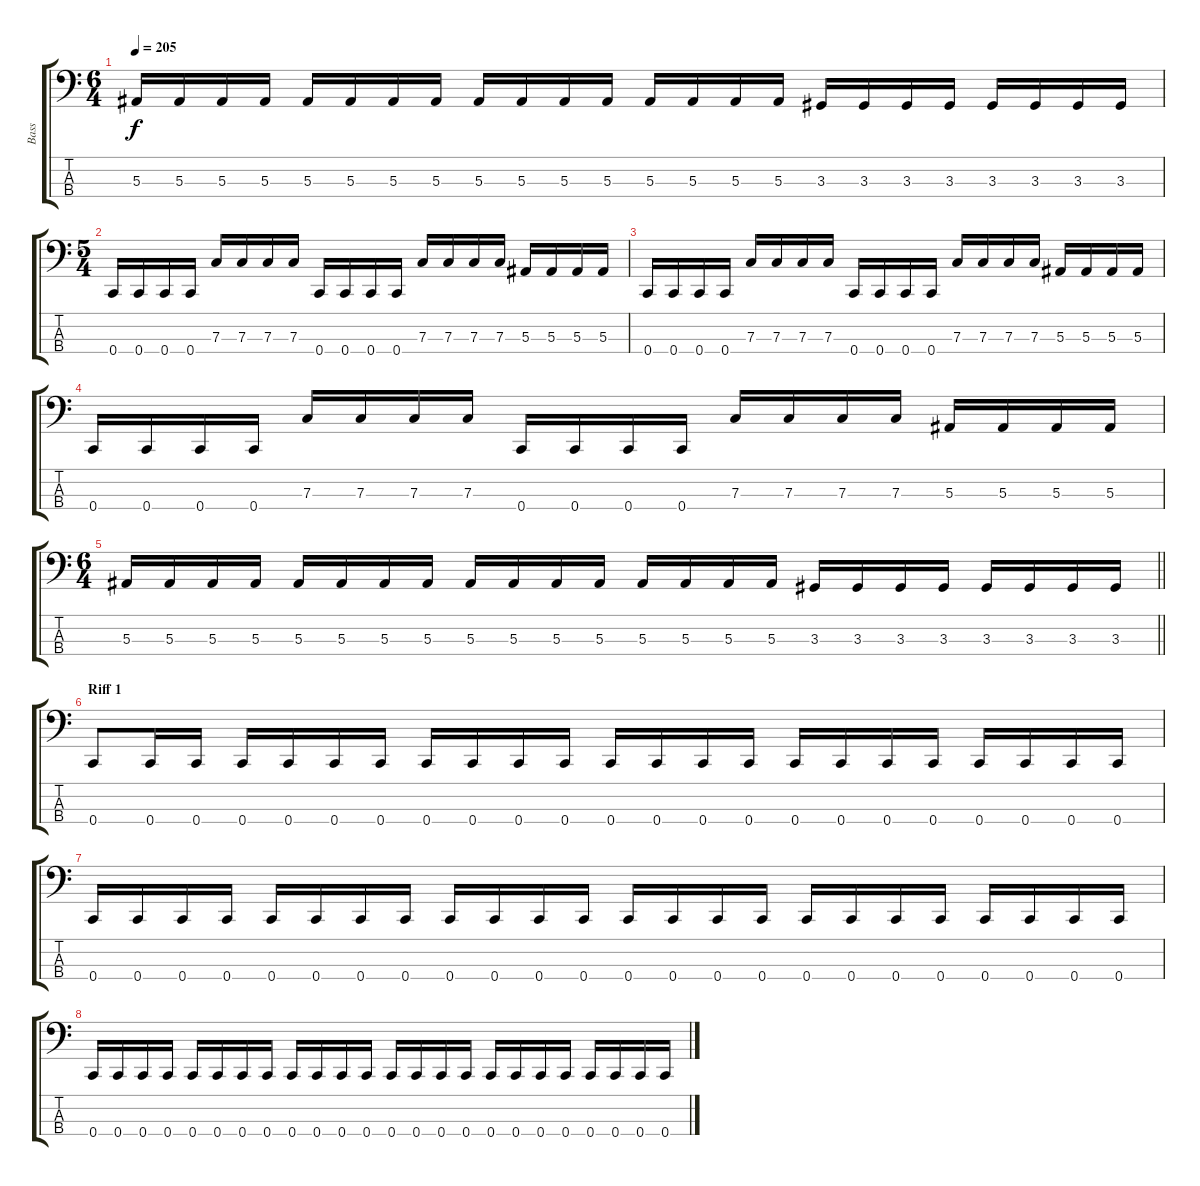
\track ("Bass" "Bass") {instrument electricbasspick}
\staff {score tabs}
\tuning (Eb2 Bb1 F1 C1) {hide}
\ts (6 4)
\tempo 205
\clef f4
\ks c
5.3.16{dy f} 5.3.16 5.3.16 5.3.16 5.3.16 5.3.16 5.3.16 5.3.16 5.3.16 5.3.16 5.3.16 5.3.16 5.3.16 5.3.16 5.3.16 5.3.16 3.3.16 3.3.16 3.3.16 3.3.16 3.3.16 3.3.16 3.3.16 3.3.16 |
\ts (5 4)
0.4.16 0.4.16 0.4.16 0.4.16 7.3.16 7.3.16 7.3.16 7.3.16 0.4.16 0.4.16 0.4.16 0.4.16 7.3.16 7.3.16 7.3.16 7.3.16 5.3.16 5.3.16 5.3.16 5.3.16 |
0.4.16 0.4.16 0.4.16 0.4.16 7.3.16 7.3.16 7.3.16 7.3.16 0.4.16 0.4.16 0.4.16 0.4.16 7.3.16 7.3.16 7.3.16 7.3.16 5.3.16 5.3.16 5.3.16 5.3.16 |
0.4.16 0.4.16 0.4.16 0.4.16 7.3.16 7.3.16 7.3.16 7.3.16 0.4.16 0.4.16 0.4.16 0.4.16 7.3.16 7.3.16 7.3.16 7.3.16 5.3.16 5.3.16 5.3.16 5.3.16 |
\ts (6 4)
\barLineRight lightlight
5.3.16 5.3.16 5.3.16 5.3.16 5.3.16 5.3.16 5.3.16 5.3.16 5.3.16 5.3.16 5.3.16 5.3.16 5.3.16 5.3.16 5.3.16 5.3.16 3.3.16 3.3.16 3.3.16 3.3.16 3.3.16 3.3.16 3.3.16 3.3.16 |
\section ("" "Riff 1")
0.4.8 0.4.16 0.4.16 0.4.16 0.4.16 0.4.16 0.4.16 0.4.16 0.4.16 0.4.16 0.4.16 0.4.16 0.4.16 0.4.16 0.4.16 0.4.16 0.4.16 0.4.16 0.4.16 0.4.16 0.4.16 0.4.16 0.4.16 |
0.4.16 0.4.16 0.4.16 0.4.16 0.4.16 0.4.16 0.4.16 0.4.16 0.4.16 0.4.16 0.4.16 0.4.16 0.4.16 0.4.16 0.4.16 0.4.16 0.4.16 0.4.16 0.4.16 0.4.16 0.4.16 0.4.16 0.4.16 0.4.16 |
0.4.16 0.4.16 0.4.16 0.4.16 0.4.16 0.4.16 0.4.16 0.4.16 0.4.16 0.4.16 0.4.16 0.4.16 0.4.16 0.4.16 0.4.16 0.4.16 0.4.16 0.4.16 0.4.16 0.4.16 0.4.16 0.4.16 0.4.16 0.4.16
